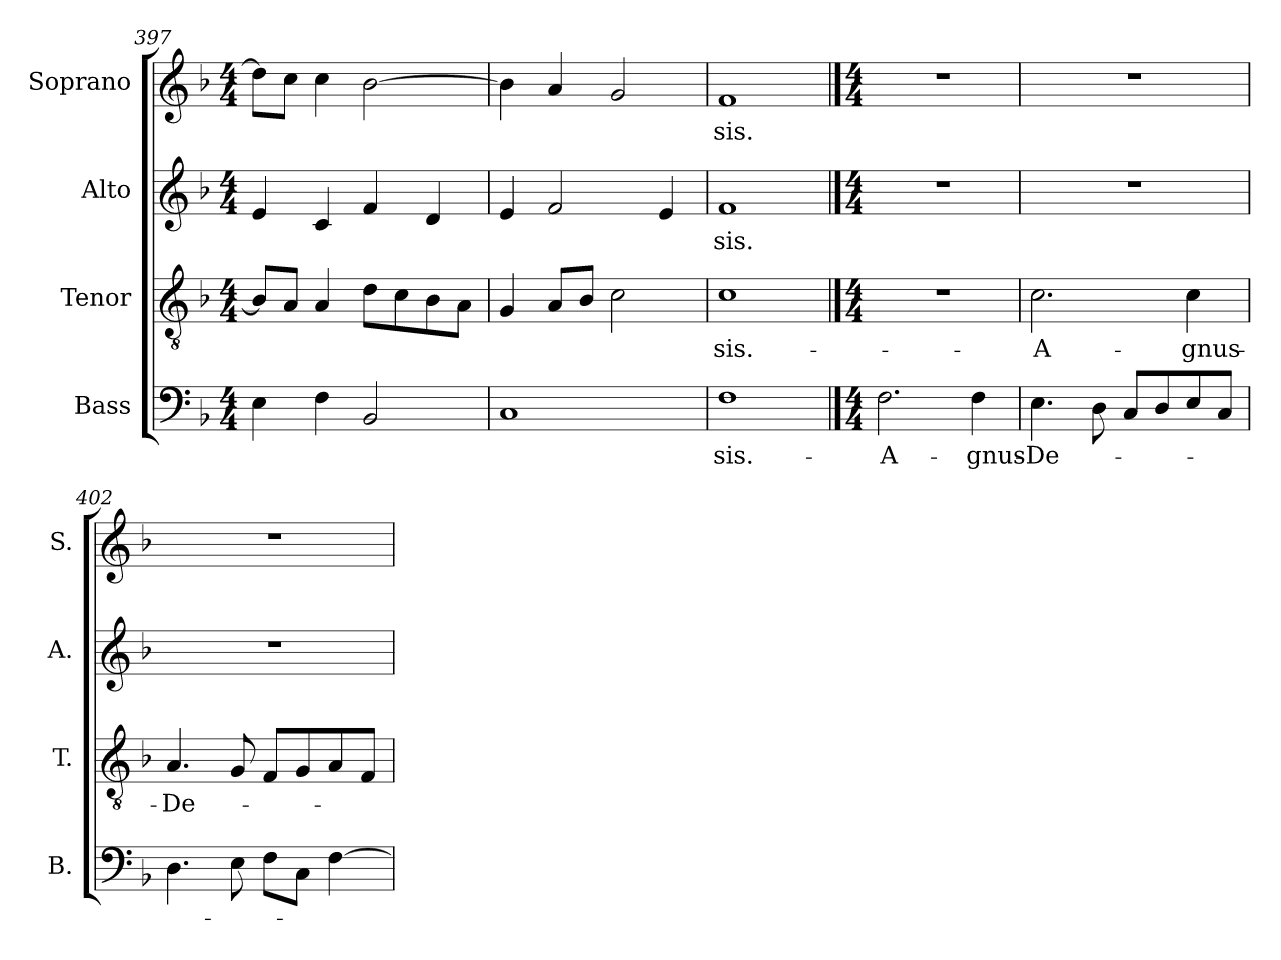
**kern	**text	**kern	**text	**kern	**text	**kern	**text
*part4	*part4	*part3	*part3	*part2	*part2	*part1	*part1
*staff4	*staff4	*staff3	*staff3	*staff2	*staff2	*staff1	*staff1
*I"Bass	*	*I"Tenor	*	*I"Alto	*	*I"Soprano	*
*I'B.	*	*I'T.	*	*I'A.	*	*I'S.	*
*clefF4	*	*clefGv2	*	*clefG2	*	*clefG2	*
*	*	*ITrd7c12	*	*	*	*	*
*k[b-]	*	*k[b-]	*	*k[b-]	*	*k[b-]	*
*F:	*	*F:	*	*F:	*	*F:	*
*M4/4	*	*M4/4	*	*M4/4	*	*M4/4	*
=397	=397	=397	=397	=397	=397	=397	=397
4Ei\	.	8BB-i/L]	.	4ei/	.	8ddi\L]	.
.	.	8AAi/J	.	.	.	8cci\J	.
4Fi\	.	4AAi/	.	4ci/	.	4cci\	.
2BB-i/	.	8Di\L	.	4fi/	.	[2b-i\	.
.	.	8Ci\	.	.	.	.	.
.	.	8BB-i\	.	4di/	.	.	.
.	.	8AAi\J	.	.	.	.	.
=398	=398	=398	=398	=398	=398	=398	=398
1Ci	.	4GGi/	.	4ei/	.	4b-i\]	.
.	.	8AAi/L	.	2fi/	.	4ai/	.
.	.	8BB-i/J	.	.	.	.	.
.	.	2Ci\	.	.	.	2gi/	.
.	.	.	.	4ei/	.	.	.
=399	=399	=399	=399	=399	=399	=399	=399
!	!LO:LY:b:color=#000000	!	!	!	!	!	!
!	!	!	!LO:LY:b:color=#000000	!	!	!	!
!	!	!	!	!	!LO:LY:b:color=#000000	!	!
!	!	!	!	!	!	!	!LO:LY:b:color=#000000
1Fi	-sis.-	1Ci	-sis.-	1fi	-sis.-	1fi	-sis.-
!!LO:PB:g=z
==400	==400	==400	==400	==400	==400	==400	==400
*M4/4	*	*M4/4	*	*M4/4	*	*M4/4	*
!	!LO:LY:b:color=#000000	!	!	!	!	!	!
2.Fi\	-A-	1r	.	1r	.	1r	.
!	!LO:LY:b:color=#000000	!	!	!	!	!	!
4Fi\	-gnus-	.	.	.	.	.	.
=401	=401	=401	=401	=401	=401	=401	=401
!	!LO:LY:b:color=#000000	!	!	!	!	!	!
!	!	!	!LO:LY:b:color=#000000	!	!	!	!
4.Ei\	-De-	2.Ci\	-A-	1r	.	1r	.
8Di\	.	.	.	.	.	.	.
8Ci/L	.	.	.	.	.	.	.
8Di/	.	.	.	.	.	.	.
!	!	!	!LO:LY:b:color=#000000	!	!	!	!
8Ei/	.	4Ci\	-gnus-	.	.	.	.
8Ci/J	.	.	.	.	.	.	.
=402	=402	=402	=402	=402	=402	=402	=402
!	!	!	!LO:LY:b:color=#000000	!	!	!	!
4.Di\	.	4.AAi/	-De-	1r	.	1r	.
8Ei\	.	8GGi/	.	.	.	.	.
8Fi\L	.	8FFi/L	.	.	.	.	.
8Ci\J	.	8GGi/	.	.	.	.	.
[4Fi\	.	8AAi/	.	.	.	.	.
.	.	8FFi/J	.	.	.	.	.
=	=	=	=	=	=	=	=
*-	*-	*-	*-	*-	*-	*-	*-
